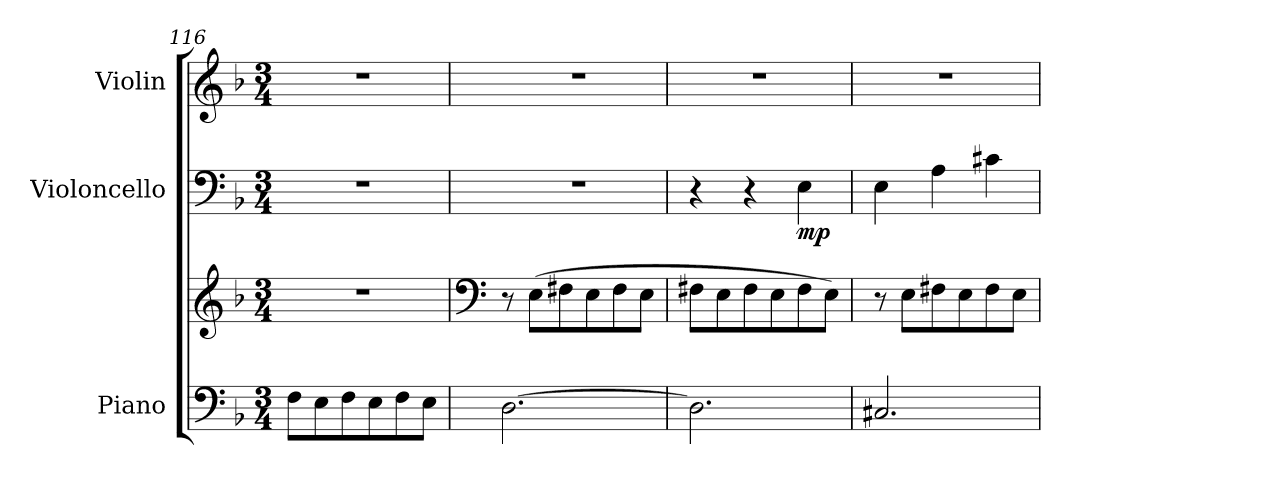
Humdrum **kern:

**kern	**kern	**kern	**dynam	**kern
*part3	*part3	*part2	*part2	*part1
*staff4	*staff3	*staff2	*staff2	*staff1
*I"Piano	*	*I"Violoncello	*	*I"Violin
*I'Pno	*	*I'Vc	*	*I'Vln
!!LO:LB:g=z
*clefF4	*clefG2	*clefF4	*	*clefG2
*k[b-]	*k[b-]	*k[b-]	*	*k[b-]
*M3/4	*M3/4	*M3/4	*	*M3/4
=116	=116	=116	=116	=116
8F\L	2.r	2.r	.	2.r
8E\	.	.	.	.
8F\	.	.	.	.
8E\	.	.	.	.
8F\	.	.	.	.
8E\J	.	.	.	.
=117	=117	=117	=117	=117
*	*clefF4	*	*	*
[2.D\	8r	2.r	.	2.r
.	(>8E\L	.	.	.
.	8F#X\	.	.	.
.	8E\	.	.	.
.	8F#\	.	.	.
.	8E\J	.	.	.
=118	=118	=118	=118	=118
2.D\]	8F#X\L	4r	.	2.r
.	8E\	.	.	.
.	8F#\	4r	.	.
.	8E\	.	.	.
!	!	!	!LO:DY:b	!
.	8F#\	4E\	mp	.
.	8E\J)	.	.	.
=119	=119	=119	=119	=119
2.C#X/	8r	4E\	.	2.r
.	8E\L	.	.	.
.	8F#X\	4A\	.	.
.	8E\	.	.	.
.	8F#\	4c#X\	.	.
.	8E\J	.	.	.
=	=	=	=	=
*-	*-	*-	*-	*-
